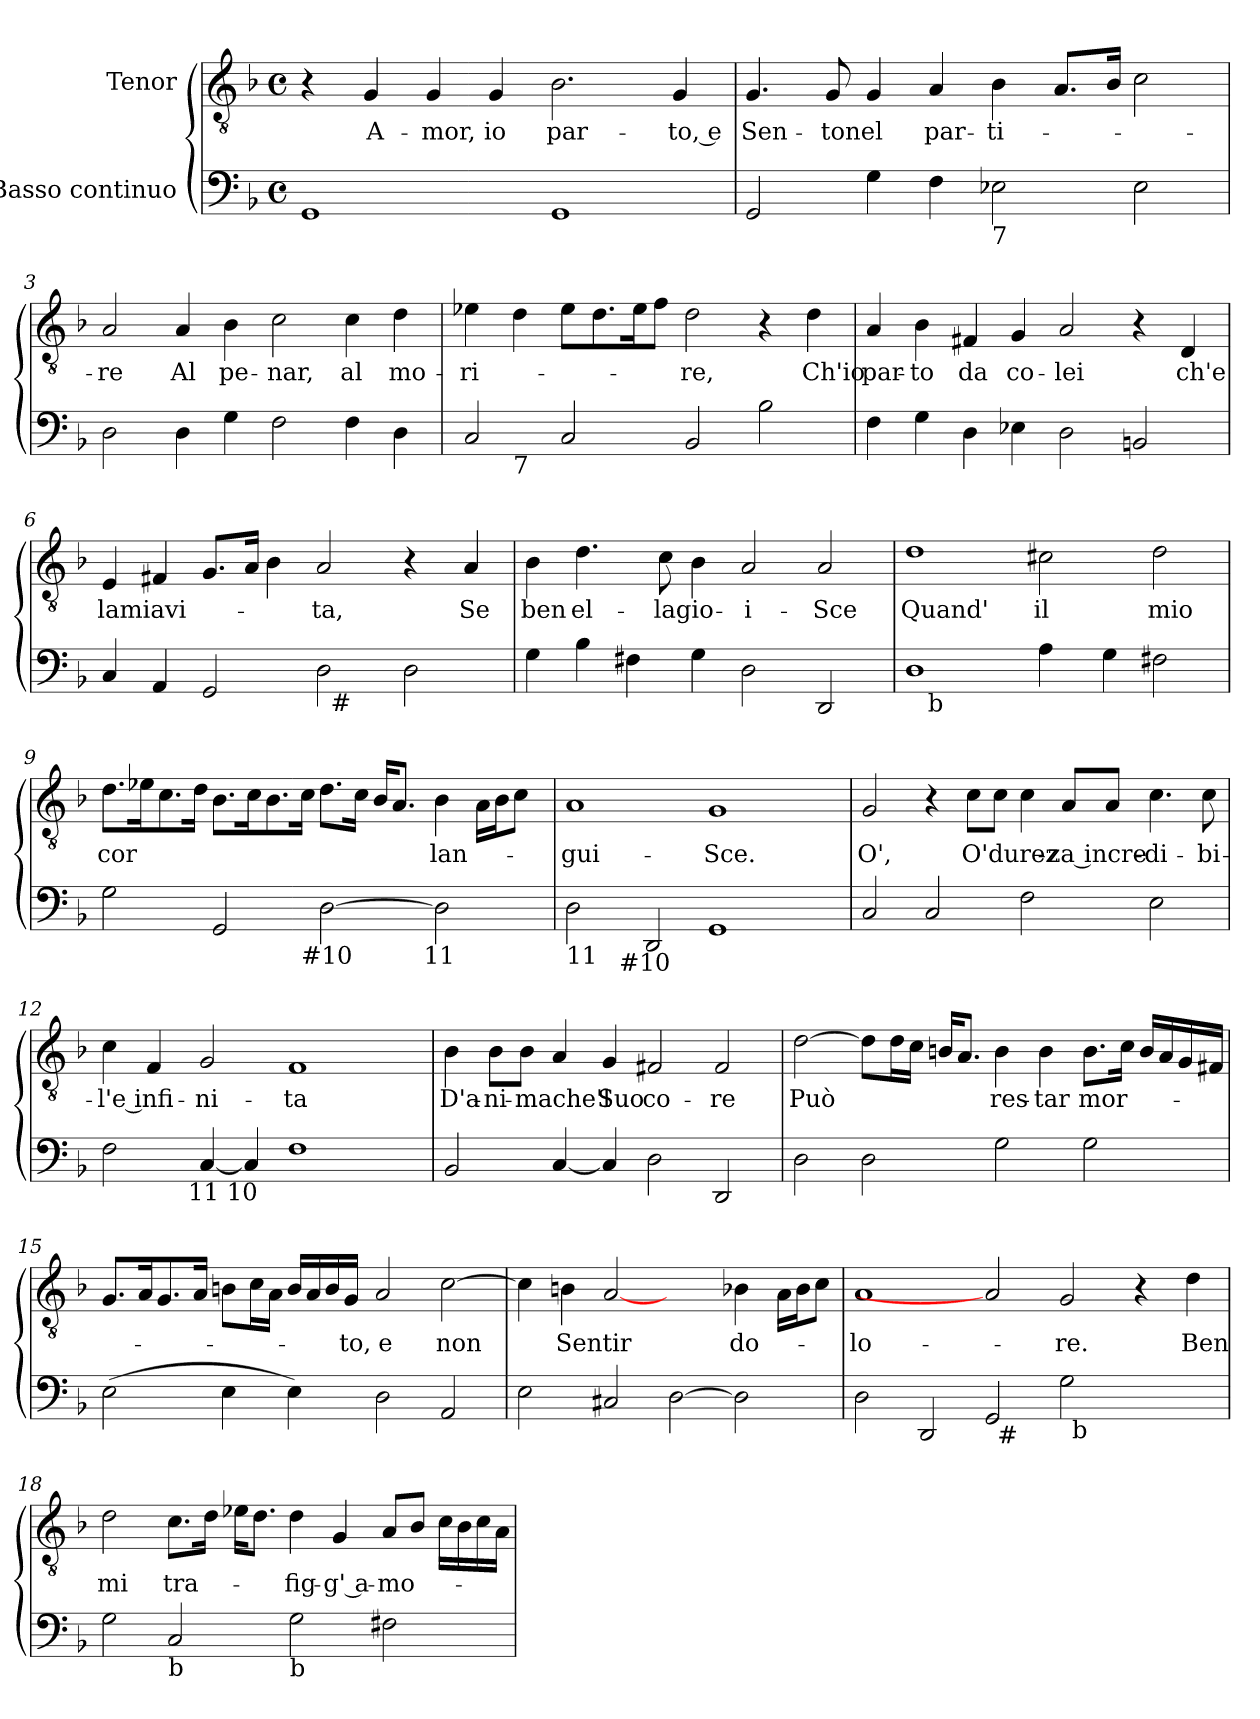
**kern	**kern	**text
*part2	*part1	*part1
*staff2	*staff1	*staff1
*I"Basso continuo	*I"Tenor	*
*clefF4	*clefGv2	*
*ITrd7c12	*	*
*k[b-]	*k[b-]	*
*F:	*F:	*
*M4/4	*M4/4	*
*met(c)	*met(c)	*
=1	=1	=1
1GGG	4r	.
!	!	!LO:LY:b
.	4G/	A-
!	!	!LO:LY:b
.	4G/	-mor,
!	!	!LO:LY:b
.	4G/	io
!	!	!LO:LY:b
1GGG	2.B-\	par-
!	!	!LO:LY:b:rj
.	4G/	-to, e
=2	=2	=2
!	!	!LO:LY:b
2GGG/	4.G/	Sen-
!	!	!LO:LY:b
.	8G/	-tonel
4GG\	4G/	.
!	!	!LO:LY:b
4FF\	4A/	par-
!LO:TX:b:t=7	!	!
!	!	!LO:LY:b
2EE-X\	4B-\	-ti-
.	8.A/L	.
.	16B-/Jk	.
2EE-<\	2c\	.
=3	=3	=3
!	!	!LO:LY:b
2DD\	2A/	-re
!	!	!LO:LY:b
4DD\	4A/	Al
!	!	!LO:LY:b
4GG\	4B-\	pe-
!	!	!LO:LY:b
2FF\	2c\	-nar,
!	!	!LO:LY:b
4FF\	4c\	al
!	!	!LO:LY:b
4DD<\	4d\	mo-
!!LO:LB:g=z
=4	=4	=4
!	!	!LO:LY:b
*^	*	*
2CC/	4ryy	4e-X\	-ri-
!	!LO:TX:b:t=7	!	!
.	1..ryy	4d\	.
2CC</	.	8e-\L	.
.	.	8.d\	.
.	.	16e-\k	.
.	.	8f\J	.
!	!	!	!LO:LY:b
2BBB-/	.	2d\	-re,
2BB-\	.	4r	.
!	!	!	!LO:LY:b
.	.	4d\	Ch'io
=5	=5	=5	=5
!	!	!	!LO:LY:b
*v	*v	*	*
4FF\	4A/	par-
!	!	!LO:LY:b
4GG\	4B-\	-to
!	!	!LO:LY:b
4DD\	4F#X/	da
!	!	!LO:LY:b
4EE-X<\	4G/	co-
!	!	!LO:LY:b
2DD\	2A/	-lei
2BBBn</	4r	.
!	!	!LO:LY:b
.	4D/	ch'e
=6	=6	=6
!	!	!LO:LY:b
*^	*	*
4CC/	1ryy	4E/	lamiavi-
4AAA/	.	4F#X/	.
2GGG/	.	8.G/L	.
.	.	16A/Jk	.
.	.	4B-\	.
!	!	!	!LO:LY:b
2DD\	32ryy	2A/	-ta,
!	!LO:TX:b:t=#	!	!
.	2ryy	.	.
2DD\	.	4r	.
.	4...ryy	.	.
!	!	!	!LO:LY:b
.	.	4A/	Se
=7	=7	=7	=7
!	!	!	!LO:LY:b
*v	*v	*	*
4GG\	4B-\	ben
!	!	!LO:LY:b
4BB-\	4.d\	el-
4FF#X\	.	.
!	!	!LO:LY:b
.	8c\	-lagio-
4GG\	4B-\	.
!	!	!LO:LY:b
2DD\	2A/	-i-
!	!	!LO:LY:b
2DDD/	2A/	-Sce
!!LO:LB:g=z
=8	=8	=8
!	!	!LO:LY:b
*^	*	*
1DD	16ryy	1d	Quand'
!	!LO:TX:b:t=b	!	!
.	1ryy	.	.
!	!	!	!LO:LY:b
4AA\	.	2c#X\	il
.	2...ryy	.	.
4GG\	.	.	.
!	!	!	!LO:LY:b
2FF#X<\	.	2d\	mio
=9	=9	=9	=9
!	!	!	!LO:LY:b
*	*^	*	*
2GG\	2...ryy	1ryy	8.d\L	cor
.	.	.	16e-X\k	.
.	.	.	8.c\	.
.	.	.	16d\Jk	.
2GGG/	.	.	8.B-\L	.
.	.	.	16c\k	.
.	.	.	8.B-\	.
!	!LO:TX:b:t=#10	!	!	!
.	1ryy	.	16c\Jk	.
[>2DD\	.	4...ryy	8.d\L	.
.	.	.	16c\Jk	.
.	.	.	16B-/KL	.
.	.	.	8.A/J	.
!	!	!LO:TX:b:t=11	!	!
.	.	2ryy	.	.
!	!	!	!	!LO:LY:b
2DD\]	.	.	4B-\	lan-
.	.	.	16A\LL	.
.	.	.	16B-\J	.
.	.	.	8c\J	.
.	16ryy	.	.	.
.	.	32ryy	.	.
=10	=10	=10	=10	=10
!LO:TX:b:t=11	!	!	!	!
!	!	!	!	!LO:LY:b
*	*v	*v	*	*
2DD\	4.ryy	1A	-gui-
!	!LO:TX:b:t=#10	!	!
.	1ryy	.	.
2DDD/	.	.	.
!	!	!	!LO:LY:b
1GGG	.	1G	-Sce.
.	2ryy	.	.
.	8ryy	.	.
!!LO:LB:g=z
=11	=11	=11	=11
!LO:TX:b:t=#	!	!	!
!	!	!	!LO:LY:b
*v	*v	*	*
2CC/	2G/	O',
2CC/	4r	.
!	!	!LO:LY:b
.	8c\L	O'durez-
.	8c\J	.
2FF\	4c\	.
!	!	!LO:LY:b:rj
.	8A/L	-za incre-
.	8A/J	.
!	!	!LO:LY:b
2EE<\	4.c\	-di-
!	!	!LO:LY:b
.	8c\	-bi-
=12	=12	=12
!	!	!LO:LY:b:rj
*^	*	*
2FF\	4...ryy	4c\	-l'e infi-
.	.	4F/	.
!	!LO:TX:b:t=11    10	!	!
.	1ryy	.	.
!	!	!	!LO:LY:b
[<4CC/	.	2G/	-ni-
4CC/]	.	.	.
!	!	!	!LO:LY:b
1FF	.	1F	-ta
.	2ryy	.	.
.	32ryy	.	.
=13	=13	=13	=13
!	!	!	!LO:LY:b
*v	*v	*	*
2BBB-/	4B-\	D'a-
!	!	!LO:LY:b
.	8B-\L	-ni-
!	!	!LO:LY:b
.	8B-\J	-mache'l
[<4CC</	4A/	.
!	!	!LO:LY:b
4CC</]	4G/	Suo
!	!	!LO:LY:b
2DD\	2F#X/	co-
!	!	!LO:LY:b
2DDD/	2F#/	-re
!!LO:LB:g=z
=14	=14	=14
!	!	!LO:LY:b
2DD\	[>2d\	Può
2DD\	8d\L]	.
.	16d\L	.
.	16c\JJ	.
.	16Bn/KL	.
.	8.A/J	.
!	!	!LO:LY:b
2GG\	4B\	res-
!	!	!LO:LY:b
.	4B\	-tar
!	!	!LO:LY:b
2GG\	8.B\L	mor-
.	16c\Jk	.
.	16B/LL	.
.	16A/	.
.	16G/	.
.	16F#X/JJ	.
=15	=15	=15
(>2EE\	8.G/L	.
.	16A/k	.
.	8.G/	.
.	16A/Jk	.
4EE\	8Bn\L	.
.	16c\L	.
.	16A\JJ	.
4EE\)	16B/LL	.
.	16A/	.
.	16B/	.
!	!	!LO:LY:b
.	16G/JJ	-to,
!	!	!LO:LY:b
2DD\	2A/	e
!	!	!LO:LY:b
2AAA/	[>2c\	non
=16	=16	=16
2EE<\	4c\]	.
!	!	!LO:LY:b
.	4Bn\	Sentir
2CC#X</	[2A	.
[>2DD\	2ryy	.
!	!	!LO:LY:b
2DD\]	4B-X\	do-
.	16A\LL	.
.	16B-\J	.
.	8c\J	.
!!LO:PB:g=z
=17	=17	=17
!LO:TX:b:t=11   #10	!	!
!	!	!LO:LY:b
*^	*	*
*	*^	*	*
2DD\	1ryy	1ryy	1A	-lo-
2DDD/	.	.	.	.
2GGG/	32ryy	2ryy	2A]	.
!	!LO:TX:b:t=#	!	!	!
.	1ryy	.	.	.
!	!	!	!	!LO:LY:b
2GG\	.	32ryy	2G/	-re.
!	!	!LO:TX:b:t=b	!	!
.	.	2ryy	.	.
2ryy	.	.	4r	.
.	4...ryy	4...ryy	.	.
!	!	!	!	!LO:LY:b
.	.	.	4d\	Ben
=18	=18	=18	=18	=18
!	!	!	!	!LO:LY:b
*v	*v	*v	*	*
2GG\	2d\	mi
!LO:TX:b:t=b	!	!
!	!	!LO:LY:b
2CC/	8.c\L	tra-
.	16d\Jk	.
.	16e-X\KL	.
.	8.d\J	.
!LO:TX:b:t=b	!	!
!	!	!LO:LY:b
2GG\	4d\	-fig-
!	!	!LO:LY:b:rj
.	4G/	-g' a-
!	!	!LO:LY:b
2FF#X<\	8A/L	-mo-
.	8B-/J	.
.	16c\LL	.
.	16B-\	.
.	16c\	.
.	16A\JJ	.
=	=	=
*-	*-	*-
